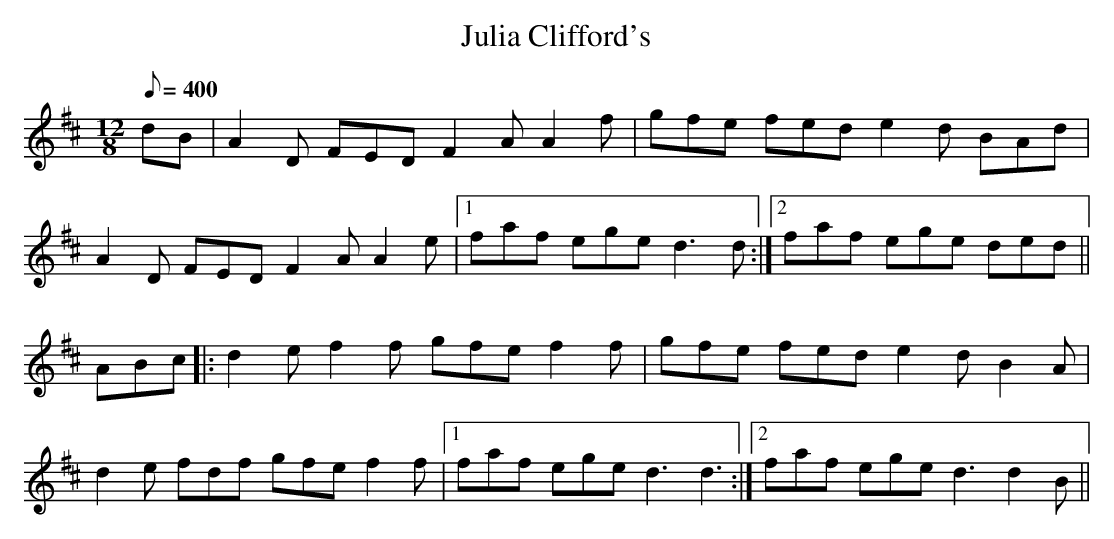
X:1
T: Julia Clifford's
L: 1/8
M: 12/8
Q: 400
K: D
dB|A2D FED F2A A2f|gfe fed e2d BAd|
A2D FED F2A A2e|1 faf ege d3 d :|2\
faf ege ded||
ABc|: d2e f2f gfe f2f|gfe fed e2d B2A|
d2e fdf gfe f2f|1 faf ege d3 d3 :|2\
faf ege d3 d2B||
